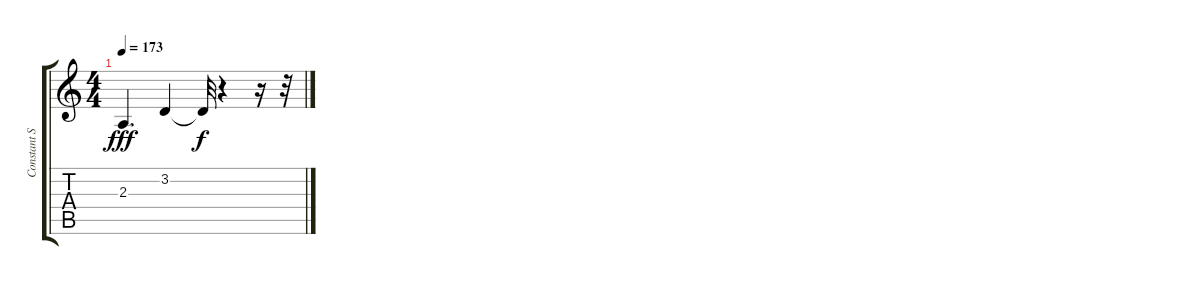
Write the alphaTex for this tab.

\track ("Constant Strings" "Constant S") {instrument stringensemble1}
\staff {score tabs}
\tuning (E4 B3 G3 D3 A2 E2) {hide}
\ts (4 4)
\tempo 173
\clef g2
\ks c
2.3.4{d dy fff} 3.2.4 3.2{t}.32{dy f} r.4 r.16 r.32
